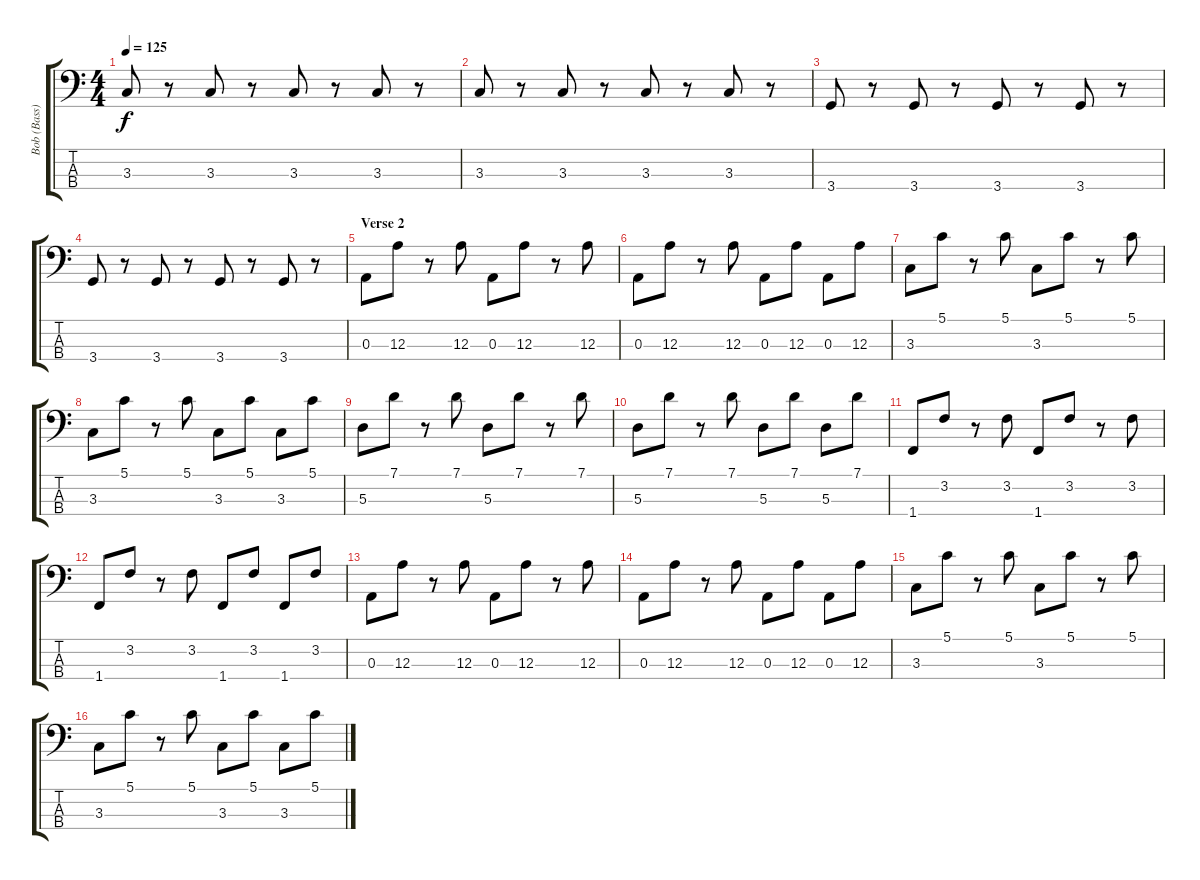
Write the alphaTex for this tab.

\track ("Bob (Bass)" "Bob (Bass)") {instrument electricbassfinger}
\staff {score tabs}
\tuning (G2 D2 A1 E1) {hide}
\ts (4 4)
\tempo 125
\clef f4
\ks c
3.3.8{dy f} r.8 3.3.8 r.8 3.3.8 r.8 3.3.8 r.8 |
3.3.8 r.8 3.3.8 r.8 3.3.8 r.8 3.3.8 r.8 |
3.4.8 r.8 3.4.8 r.8 3.4.8 r.8 3.4.8 r.8 |
3.4.8 r.8 3.4.8 r.8 3.4.8 r.8 3.4.8 r.8 |
\section ("" "Verse 2")
0.3.8 12.3.8 r.8 12.3.8 0.3.8 12.3.8 r.8 12.3.8 |
0.3.8 12.3.8 r.8 12.3.8 0.3.8 12.3.8 0.3.8 12.3.8 |
3.3.8 5.1.8 r.8 5.1.8 3.3.8 5.1.8 r.8 5.1.8 |
3.3.8 5.1.8 r.8 5.1.8 3.3.8 5.1.8 3.3.8 5.1.8 |
5.3.8 7.1.8 r.8 7.1.8 5.3.8 7.1.8 r.8 7.1.8 |
5.3.8 7.1.8 r.8 7.1.8 5.3.8 7.1.8 5.3.8 7.1.8 |
1.4.8 3.2.8 r.8 3.2.8 1.4.8 3.2.8 r.8 3.2.8 |
1.4.8 3.2.8 r.8 3.2.8 1.4.8 3.2.8 1.4.8 3.2.8 |
0.3.8 12.3.8 r.8 12.3.8 0.3.8 12.3.8 r.8 12.3.8 |
0.3.8 12.3.8 r.8 12.3.8 0.3.8 12.3.8 0.3.8 12.3.8 |
3.3.8 5.1.8 r.8 5.1.8 3.3.8 5.1.8 r.8 5.1.8 |
3.3.8 5.1.8 r.8 5.1.8 3.3.8 5.1.8 3.3.8 5.1.8
